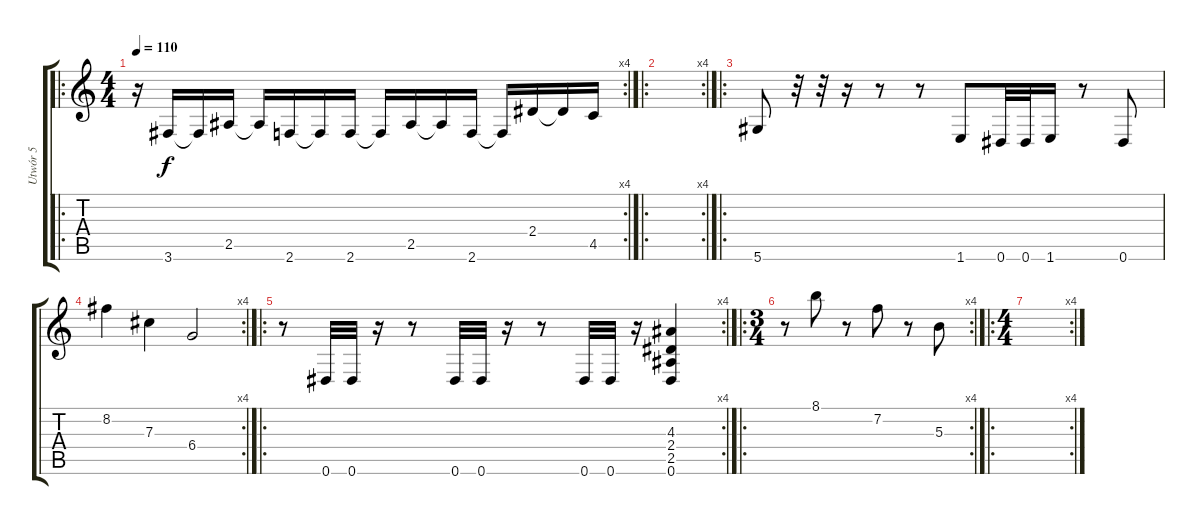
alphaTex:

\track ("Utwór 5" "Utwór 5") {instrument distortionguitar}
\staff {score tabs}
\tuning (Eb4 Bb3 Gb3 Db3 Ab2 Eb2) {hide}
\ro
\rc 4
\ts (4 4)
\tempo 110
\clef g2
\ks c
r.16{dy f instrument distortionguitar} 3.6.16 3.6{t}.16 2.5.16 2.5{t}.16 2.6.16 2.6{t}.16 2.6.16 2.6{t}.16 2.5.16 2.5{t}.16 2.6.16 2.6{t}.16 2.4.16 2.4{t}.16 4.5.16 |
\ro
\rc 4
|
\ro
5.6.8 r.32 r.32 r.16 r.8 r.8 1.6.8 0.6.32 0.6.32 1.6.16 r.8 0.6.8 |
\rc 4
8.2.4 7.3.4 6.4.2 |
\ro
\rc 4
r.8 0.6.32 0.6.32 r.16 r.8 0.6.32 0.6.32 r.16 r.8 0.6.32 0.6.32 r.16 (4.3 2.4 2.5 0.6).4 |
\ro
\rc 4
\ts (3 4)
r.8 8.1.8 r.8 7.2.8 r.8 5.3.8 |
\ro
\rc 4
\ts (4 4)
